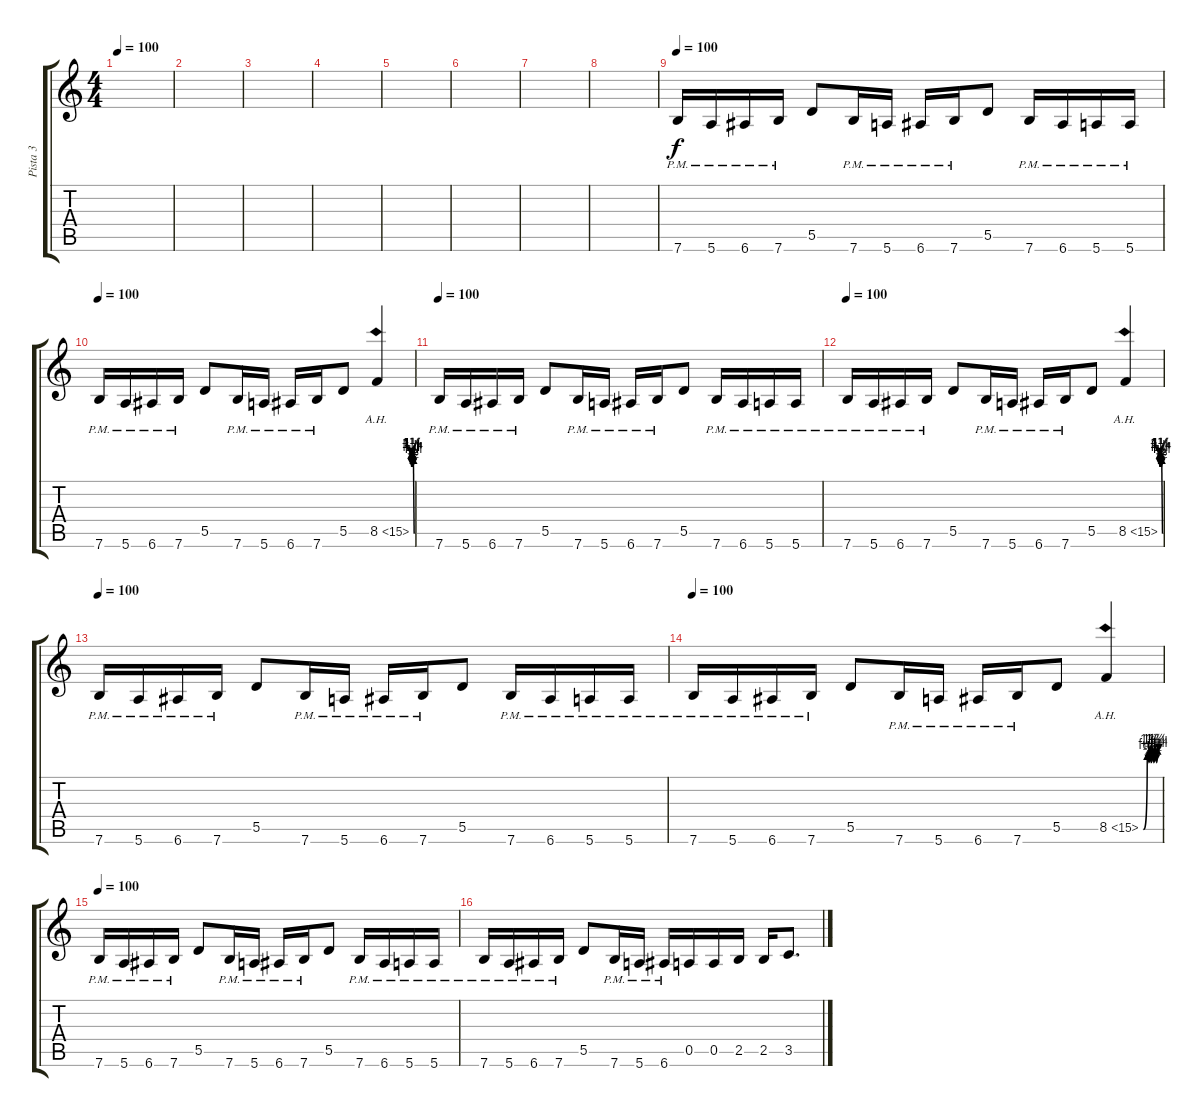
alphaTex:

\track ("Pista 3" "Pista 3") {instrument distortionguitar}
\staff {score tabs}
\tuning (E4 B3 G3 D3 A2 E2) {hide}
\ts (4 4)
\tempo 100
\clef g2
\ks c
|
|
|
|
|
|
|
|
\tempo 100
7.6{pm}.16{volume 5} 5.6{pm}.16 6.6{pm}.16 7.6{pm}.16 5.5.8 7.6{pm}.16 5.6{pm}.16 6.6{pm}.16 7.6{pm}.16 5.5.8 7.6{pm}.16 6.6{pm}.16 5.6{pm}.16 5.6{pm}.16 |
\tempo 100
7.6{pm}.16 5.6{pm}.16 6.6{pm}.16 7.6{pm}.16 5.5.8 7.6{pm}.16 5.6{pm}.16 6.6{pm}.16 7.6{pm}.16 5.5.8 8.5{be (custom 0 0 15 4 20 2 25 5 29 2 35 5 39 2 45 5 50 2 55 5 60 4) ah 7}.4 |
\tempo 100
7.6{pm}.16{volume 5} 5.6{pm}.16 6.6{pm}.16 7.6{pm}.16 5.5.8 7.6{pm}.16 5.6{pm}.16 6.6{pm}.16 7.6{pm}.16 5.5.8 7.6{pm}.16 6.6{pm}.16 5.6{pm}.16 5.6{pm}.16 |
\tempo 100
7.6{pm}.16 5.6{pm}.16 6.6{pm}.16 7.6{pm}.16 5.5.8 7.6{pm}.16 5.6{pm}.16 6.6{pm}.16 7.6{pm}.16 5.5.8 8.5{be (custom 0 0 15 4 20 2 25 5 29 2 35 5 39 2 45 5 50 2 55 5 60 4) ah 7}.4 |
\tempo 100
7.6{pm}.16{volume 5} 5.6{pm}.16 6.6{pm}.16 7.6{pm}.16 5.5.8 7.6{pm}.16 5.6{pm}.16 6.6{pm}.16 7.6{pm}.16 5.5.8 7.6{pm}.16 6.6{pm}.16 5.6{pm}.16 5.6{pm}.16 |
\tempo 100
7.6{pm}.16 5.6{pm}.16 6.6{pm}.16 7.6{pm}.16 5.5.8 7.6{pm}.16 5.6{pm}.16 6.6{pm}.16 7.6{pm}.16 5.5.8 8.5{be (custom 0 0 15 4 20 2 25 5 29 2 35 5 39 2 45 5 50 2 55 5 60 4) ah 7}.4 |
\tempo 100
7.6{pm}.16{volume 5} 5.6{pm}.16 6.6{pm}.16 7.6{pm}.16 5.5.8 7.6{pm}.16 5.6{pm}.16 6.6{pm}.16 7.6{pm}.16 5.5.8 7.6{pm}.16 6.6{pm}.16 5.6{pm}.16 5.6{pm}.16 |
7.6{pm}.16 5.6{pm}.16 6.6{pm}.16 7.6{pm}.16 5.5.8 7.6{pm}.16 5.6{pm}.16 6.6{pm}.16 0.5.16 0.5.16 2.5.16 2.5.16 3.5.8{d}
